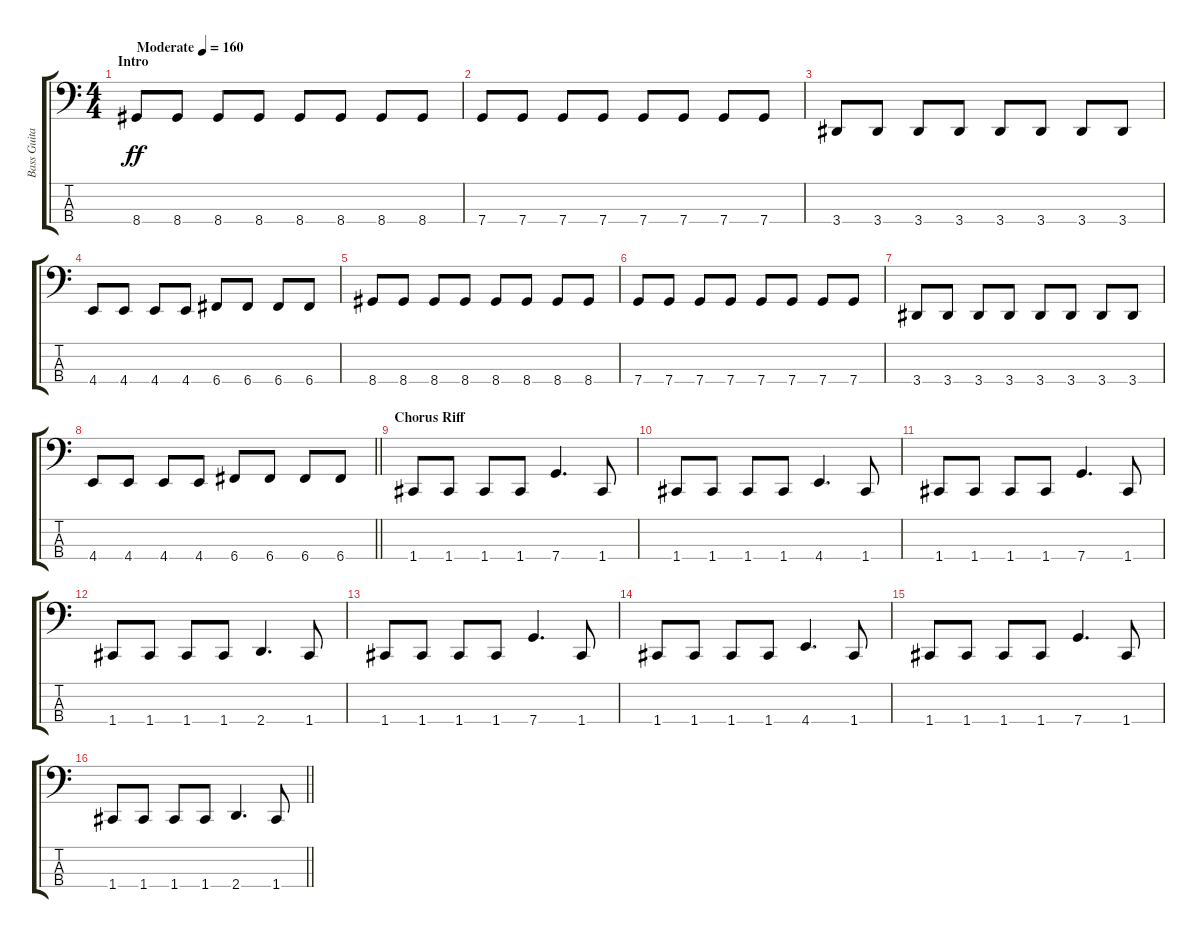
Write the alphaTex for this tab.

\track ("Bass Guitar" "Bass Guita") {instrument electricbassfinger}
\staff {score tabs}
\tuning (F2 C2 G1 C1) {hide}
\ts (4 4)
\section ("" "Intro")
\tempo (160 "Moderate")
\clef f4
\ks c
8.4.8{dy ff instrument electricbassfinger} 8.4.8 8.4.8 8.4.8 8.4.8 8.4.8 8.4.8 8.4.8 |
7.4.8 7.4.8 7.4.8 7.4.8 7.4.8 7.4.8 7.4.8 7.4.8 |
3.4.8 3.4.8 3.4.8 3.4.8 3.4.8 3.4.8 3.4.8 3.4.8 |
4.4.8 4.4.8 4.4.8 4.4.8 6.4.8 6.4.8 6.4.8 6.4.8 |
8.4.8 8.4.8 8.4.8 8.4.8 8.4.8 8.4.8 8.4.8 8.4.8 |
7.4.8 7.4.8 7.4.8 7.4.8 7.4.8 7.4.8 7.4.8 7.4.8 |
3.4.8 3.4.8 3.4.8 3.4.8 3.4.8 3.4.8 3.4.8 3.4.8 |
\barLineRight lightlight
4.4.8 4.4.8 4.4.8 4.4.8 6.4.8 6.4.8 6.4.8 6.4.8 |
\section ("" "Chorus Riff")
1.4.8 1.4.8 1.4.8 1.4.8 7.4.4{d} 1.4.8 |
1.4.8 1.4.8 1.4.8 1.4.8 4.4.4{d} 1.4.8 |
1.4.8 1.4.8 1.4.8 1.4.8 7.4.4{d} 1.4.8 |
1.4.8 1.4.8 1.4.8 1.4.8 2.4.4{d} 1.4.8 |
1.4.8 1.4.8 1.4.8 1.4.8 7.4.4{d} 1.4.8 |
1.4.8 1.4.8 1.4.8 1.4.8 4.4.4{d} 1.4.8 |
1.4.8 1.4.8 1.4.8 1.4.8 7.4.4{d} 1.4.8 |
\barLineRight lightlight
1.4.8 1.4.8 1.4.8 1.4.8 2.4.4{d} 1.4.8
